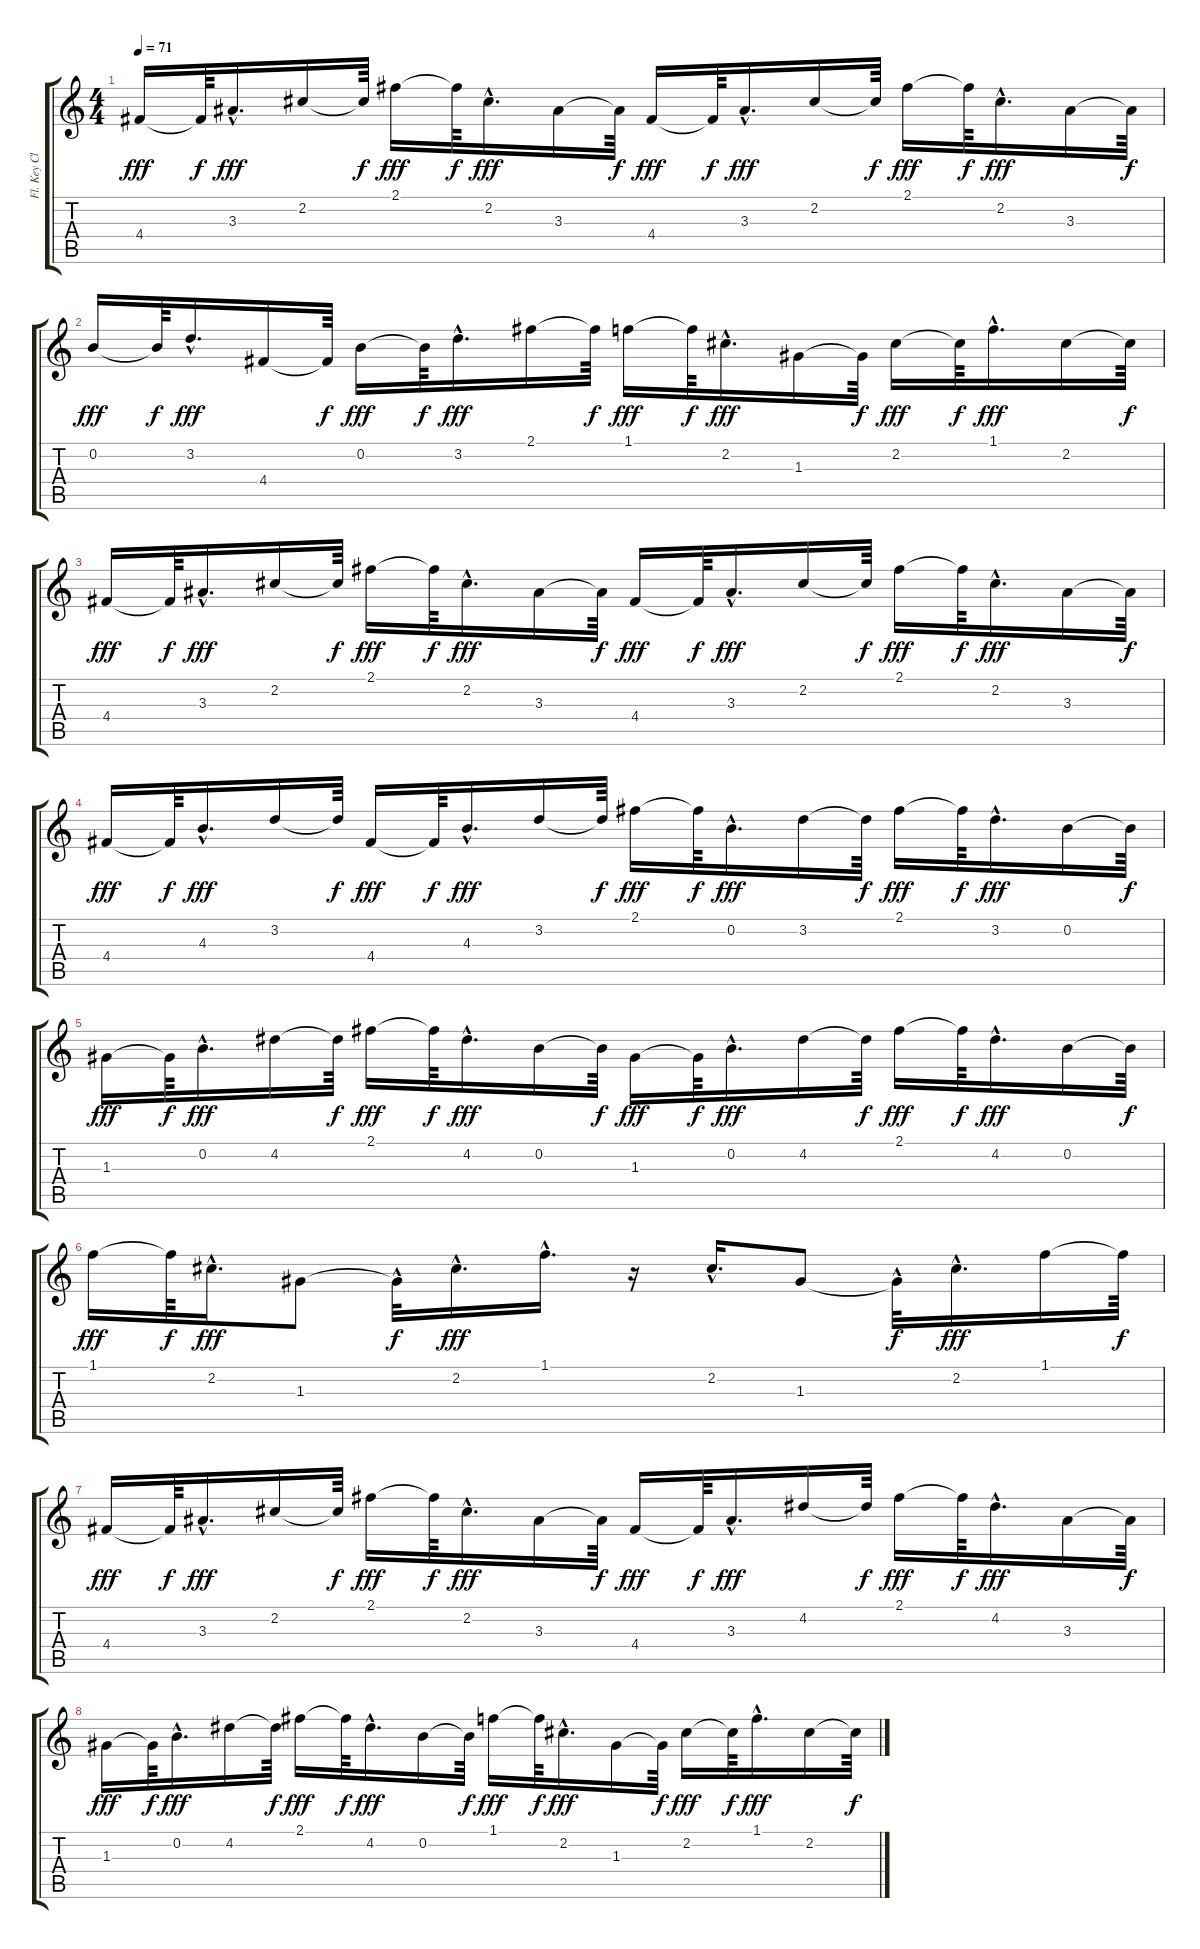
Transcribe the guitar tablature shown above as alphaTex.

\track ("Fl. Key Click       " "Fl. Key Cl") {instrument acousticbass}
\staff {score tabs}
\tuning (E4 B3 G3 D3 A2 E2) {hide}
\ts (4 4)
\tempo 71
\clef g2
\ks c
4.4.16{dy fff} 4.4{t}.64{dy f} 3.3{hac}.16{d dy fff} 2.2.16 2.2{t}.64{dy f} 2.1.16{dy fff} 2.1{t}.64{dy f} 2.2{hac}.16{d dy fff} 3.3.16 3.3{t}.64{dy f} 4.4.16{dy fff} 4.4{t}.64{dy f} 3.3{hac}.16{d dy fff} 2.2.16 2.2{t}.64{dy f} 2.1.16{dy fff} 2.1{t}.64{dy f} 2.2{hac}.16{d dy fff} 3.3.16 3.3{t}.64{dy f} |
0.2.16{dy fff} 0.2{t}.64{dy f} 3.2{hac}.16{d dy fff} 4.4.16 4.4{t}.64{dy f} 0.2.16{dy fff} 0.2{t}.64{dy f} 3.2{hac}.16{d dy fff} 2.1.16 2.1{t}.64{dy f} 1.1.16{dy fff} 1.1{t}.64{dy f} 2.2{hac}.16{d dy fff} 1.3.16 1.3{t}.64{dy f} 2.2.16{dy fff} 2.2{t}.64{dy f} 1.1{hac}.16{d dy fff} 2.2.16 2.2{t}.64{dy f} |
4.4.16{dy fff} 4.4{t}.64{dy f} 3.3{hac}.16{d dy fff} 2.2.16 2.2{t}.64{dy f} 2.1.16{dy fff} 2.1{t}.64{dy f} 2.2{hac}.16{d dy fff} 3.3.16 3.3{t}.64{dy f} 4.4.16{dy fff} 4.4{t}.64{dy f} 3.3{hac}.16{d dy fff} 2.2.16 2.2{t}.64{dy f} 2.1.16{dy fff} 2.1{t}.64{dy f} 2.2{hac}.16{d dy fff} 3.3.16 3.3{t}.64{dy f} |
4.4.16{dy fff} 4.4{t}.64{dy f} 4.3{hac}.16{d dy fff} 3.2.16 3.2{t}.64{dy f} 4.4.16{dy fff} 4.4{t}.64{dy f} 4.3{hac}.16{d dy fff} 3.2.16 3.2{t}.64{dy f} 2.1.16{dy fff} 2.1{t}.64{dy f} 0.2{hac}.16{d dy fff} 3.2.16 3.2{t}.64{dy f} 2.1.16{dy fff} 2.1{t}.64{dy f} 3.2{hac}.16{d dy fff} 0.2.16 0.2{t}.64{dy f} |
1.3.16{dy fff} 1.3{t}.64{dy f} 0.2{hac}.16{d dy fff} 4.2.16 4.2{t}.64{dy f} 2.1.16{dy fff} 2.1{t}.64{dy f} 4.2{hac}.16{d dy fff} 0.2.16 0.2{t}.64{dy f} 1.3.16{dy fff} 1.3{t}.64{dy f} 0.2{hac}.16{d dy fff} 4.2.16 4.2{t}.64{dy f} 2.1.16{dy fff} 2.1{t}.64{dy f} 4.2{hac}.16{d dy fff} 0.2.16 0.2{t}.64{dy f} |
1.1.16{dy fff} 1.1{t}.64{dy f} 2.2{hac}.16{d dy fff} 1.3.8 1.3{hac t}.32{dy f} 2.2{hac}.16{d dy fff} 1.1{hac}.16{d} r.16 2.2{hac}.16{d} 1.3.8 1.3{hac t}.32{dy f} 2.2{hac}.16{d dy fff} 1.1.16 1.1{t}.64{dy f} |
4.4.16{dy fff} 4.4{t}.64{dy f} 3.3{hac}.16{d dy fff} 2.2.16 2.2{t}.64{dy f} 2.1.16{dy fff} 2.1{t}.64{dy f} 2.2{hac}.16{d dy fff} 3.3.16 3.3{t}.64{dy f} 4.4.16{dy fff} 4.4{t}.64{dy f} 3.3{hac}.16{d dy fff} 4.2.16 4.2{t}.64{dy f} 2.1.16{dy fff} 2.1{t}.64{dy f} 4.2{hac}.16{d dy fff} 3.3.16 3.3{t}.64{dy f} |
1.3.16{dy fff} 1.3{t}.64{dy f} 0.2{hac}.16{d dy fff} 4.2.16 4.2{t}.64{dy f} 2.1.16{dy fff} 2.1{t}.64{dy f} 4.2{hac}.16{d dy fff} 0.2.16 0.2{t}.64{dy f} 1.1.16{dy fff} 1.1{t}.64{dy f} 2.2{hac}.16{d dy fff} 1.3.16 1.3{t}.64{dy f} 2.2.16{dy fff} 2.2{t}.64{dy f} 1.1{hac}.16{d dy fff} 2.2.16 2.2{t}.64{dy f}
